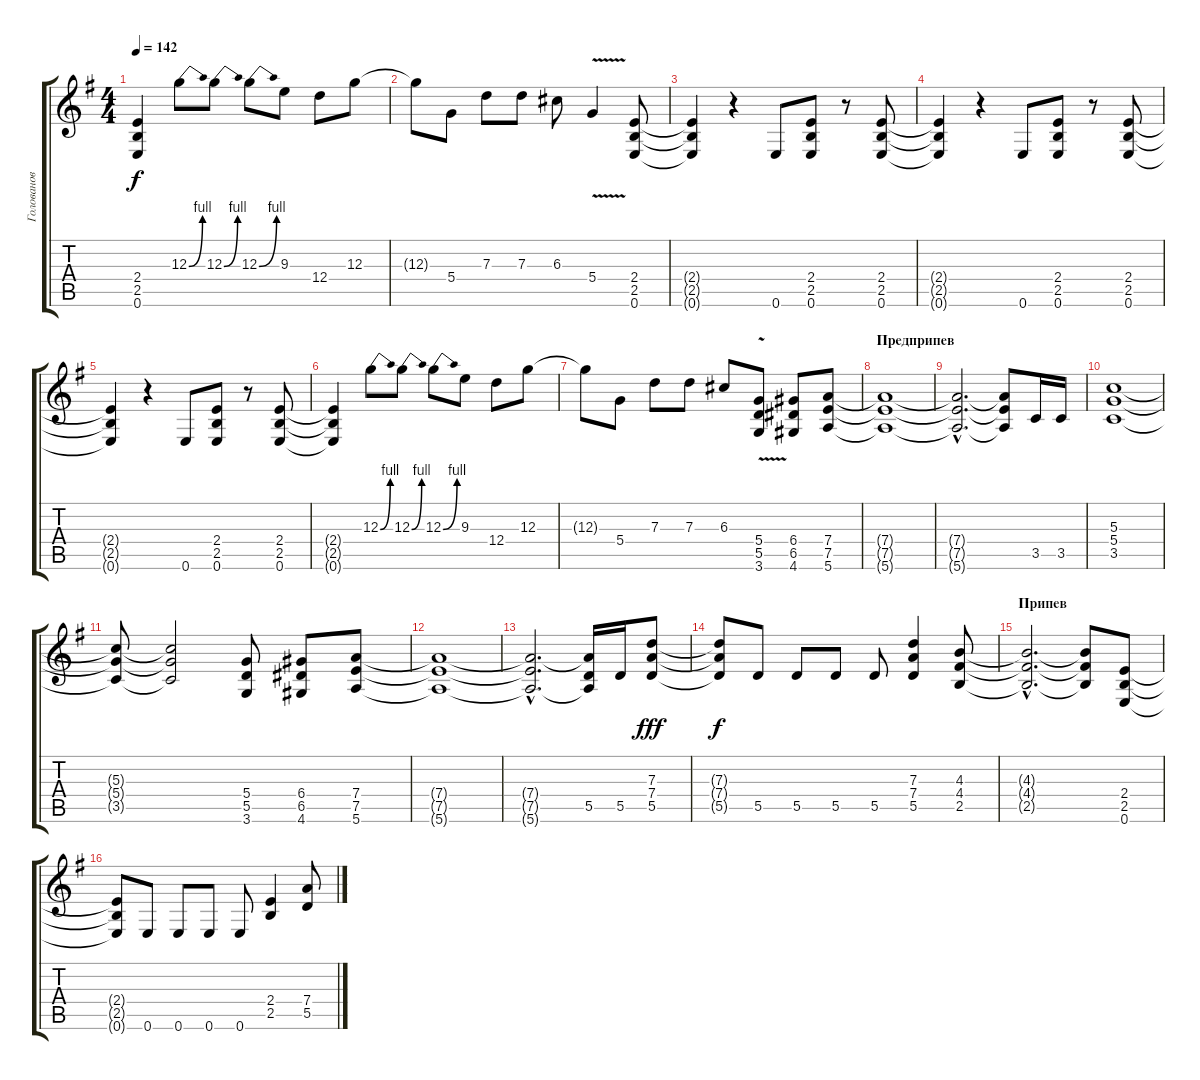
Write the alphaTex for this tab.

\track ("Голованов" "Голованов") {instrument distortionguitar}
\staff {score tabs}
\tuning (E4 B3 G3 D3 A2 E2) {hide}
\ts (4 4)
\tempo 142
\clef g2
\ks eminor
(2.4{t} 2.5{t} 0.6{t}).4{dy f} 12.3{be (bend 0 0 60 4)}.8 12.3{be (bend 0 0 60 4)}.8 12.3{be (bend 0 0 60 4)}.8 9.3.8 12.4.8 12.3.8 |
12.3{t}.8 5.4.8 7.3.8 7.3.8 6.3.8 5.4{v}.4 (2.4 2.5 0.6).8 |
(2.4{t} 2.5{t} 0.6{t}).4 r.4 0.6.8 (2.4 2.5 0.6).8 r.8 (2.4 2.5 0.6).8 |
(2.4{t} 2.5{t} 0.6{t}).4 r.4 0.6.8 (2.4 2.5 0.6).8 r.8 (2.4 2.5 0.6).8 |
(2.4{t} 2.5{t} 0.6{t}).4 r.4 0.6.8 (2.4 2.5 0.6).8 r.8 (2.4 2.5 0.6).8 |
(2.4{t} 2.5{t} 0.6{t}).4 12.3{be (bend 0 0 60 4)}.8 12.3{be (bend 0 0 60 4)}.8 12.3{be (bend 0 0 60 4)}.8 9.3.8 12.4.8 12.3.8 |
12.3{t}.8 5.4.8 7.3.8 7.3.8 6.3.8 (5.4{v} 5.5 3.6).8 (6.4 6.5 4.6).8 (7.4 7.5 5.6).8 |
\section ("" "Предприпев")
(7.4{t} 7.5{t} 5.6{t}).1 |
(7.4{hac t} 7.5{hac t} 5.6{hac t}).2{d} (7.4{t} 7.5{t} 5.6{t}).8 3.5.16 3.5.16 |
(5.3 5.4 3.5).1 |
(5.3{t} 5.4{t} 3.5{t}).8 (5.3{t} 5.4{t} 3.5{t}).2 (5.4 5.5 3.6).8 (6.4 6.5 4.6).8 (7.4 7.5 5.6).8 |
(7.4{t} 7.5{t} 5.6{t}).1 |
(7.4{hac t} 7.5{hac t} 5.6{hac t}).2{d} (7.4{t} 5.5 5.6{t}).16 5.5.16 (7.3 7.4 5.5).8{dy fff} |
(7.3{t} 7.4{t} 5.5{t}).8{dy f} 5.5.8 5.5.8 5.5.8 5.5.8 (7.3 7.4 5.5).4 (4.3 4.4 2.5).8 |
\section ("" "Припев")
(4.3{hac t} 4.4{hac t} 2.5{hac t}).2{d} (4.3{t} 4.4{t} 2.5{t}).8 (2.4 2.5 0.6).8 |
(2.4{t} 2.5{t} 0.6{t}).8 0.6.8 0.6.8 0.6.8 0.6.8 (2.4 2.5).4 (7.4 5.5).8
